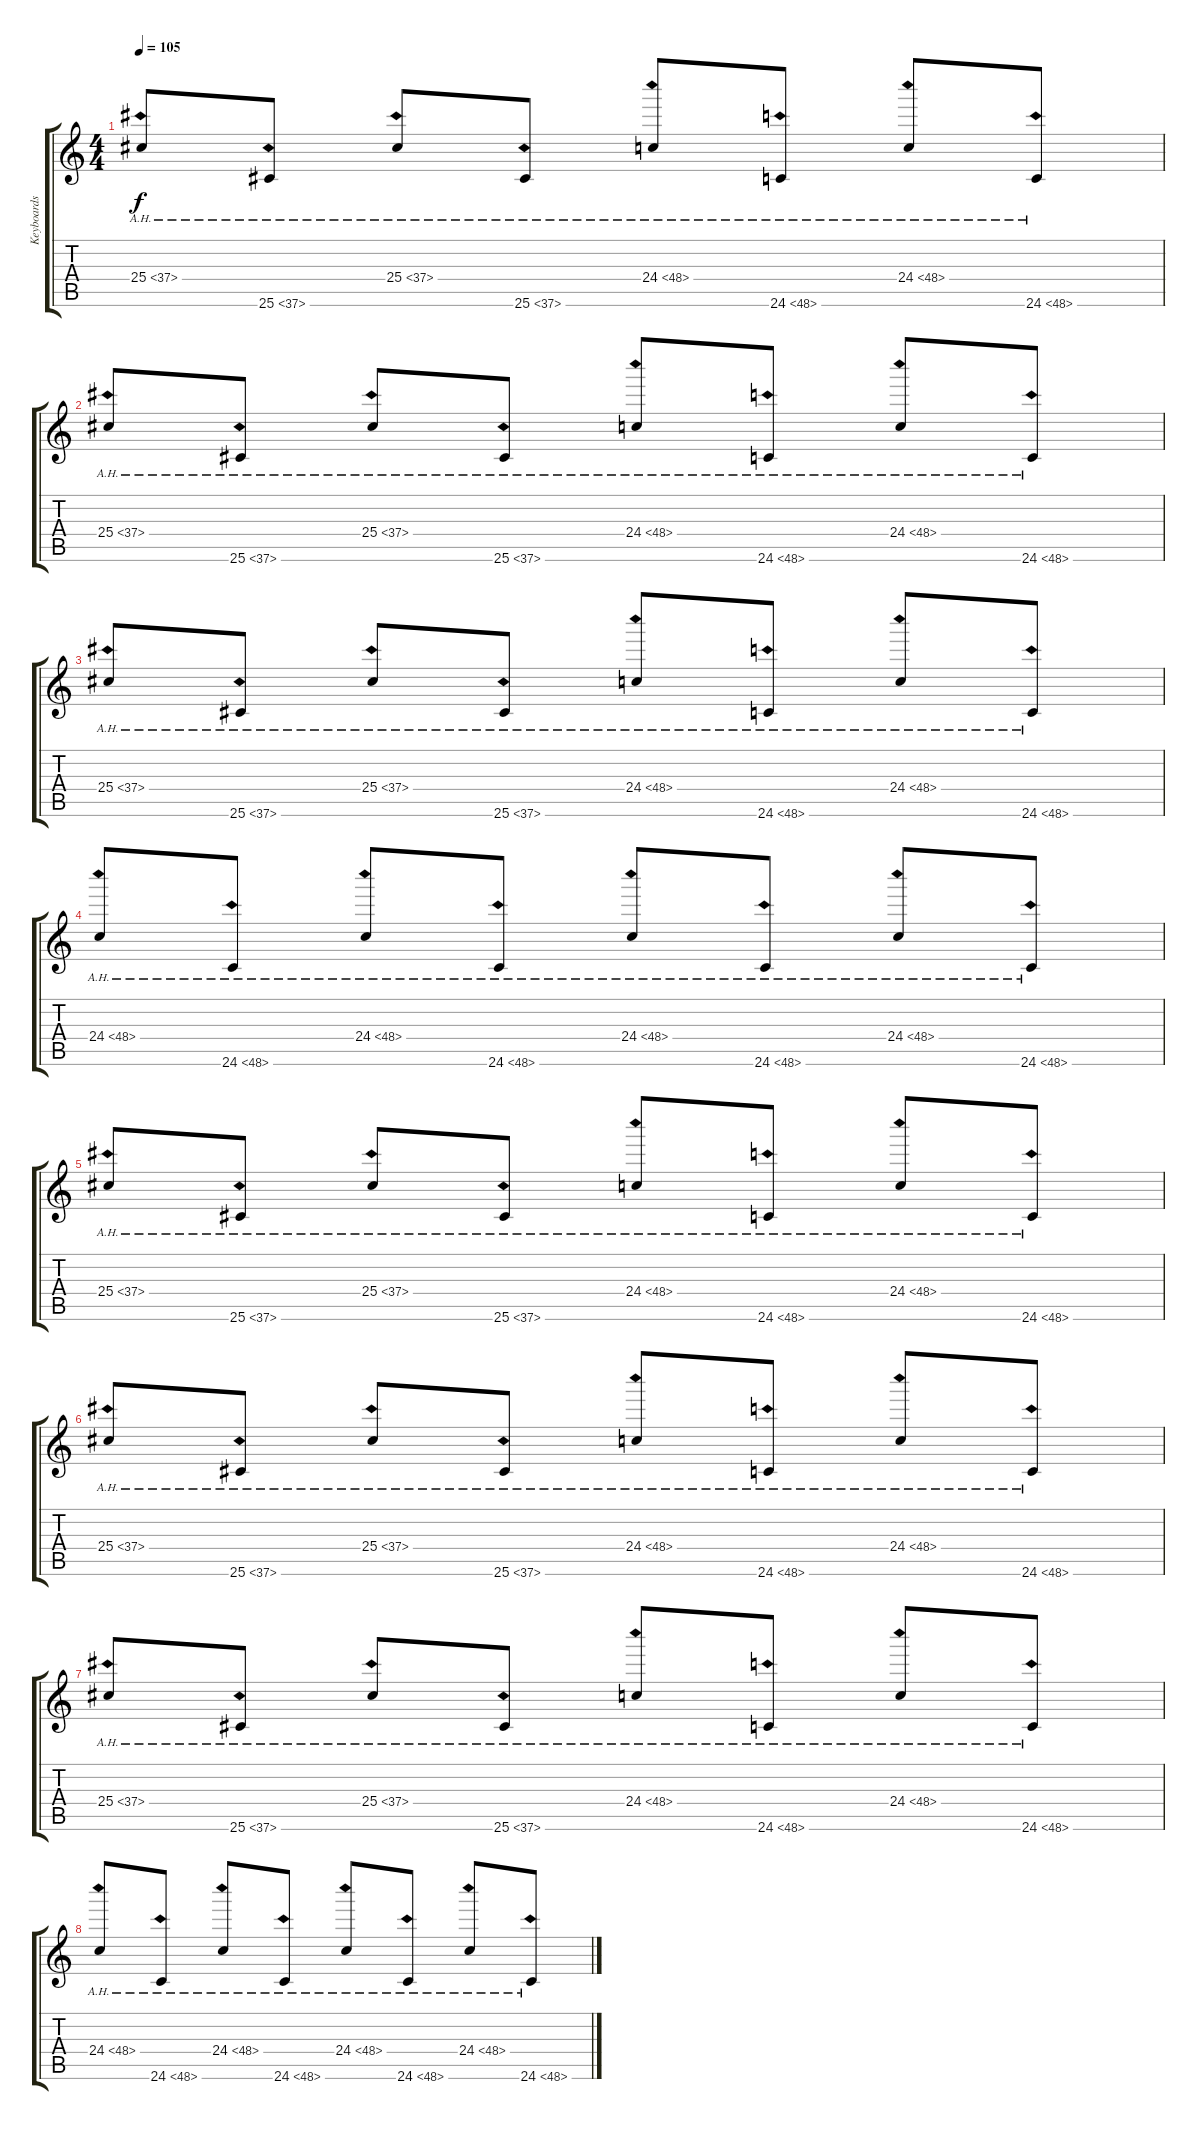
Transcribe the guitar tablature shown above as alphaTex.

\track ("Keyboards" "Keyboards") {instrument stringensemble1}
\staff {score tabs}
\tuning (D4 A3 F3 C3 G2 C2) {hide}
\ts (4 4)
\tempo 105
\clef g2
\ks c
25.4{ah 12}.8{dy f} 25.6{ah 12}.8 25.4{ah 12}.8 25.6{ah 12}.8 24.4{ah 24}.8 24.6{ah 24}.8 24.4{ah 24}.8 24.6{ah 24}.8 |
25.4{ah 12}.8 25.6{ah 12}.8 25.4{ah 12}.8 25.6{ah 12}.8 24.4{ah 24}.8 24.6{ah 24}.8 24.4{ah 24}.8 24.6{ah 24}.8 |
25.4{ah 12}.8 25.6{ah 12}.8 25.4{ah 12}.8 25.6{ah 12}.8 24.4{ah 24}.8 24.6{ah 24}.8 24.4{ah 24}.8 24.6{ah 24}.8 |
24.4{ah 24}.8 24.6{ah 24}.8 24.4{ah 24}.8 24.6{ah 24}.8 24.4{ah 24}.8 24.6{ah 24}.8 24.4{ah 24}.8 24.6{ah 24}.8 |
25.4{ah 12}.8 25.6{ah 12}.8 25.4{ah 12}.8 25.6{ah 12}.8 24.4{ah 24}.8 24.6{ah 24}.8 24.4{ah 24}.8 24.6{ah 24}.8 |
25.4{ah 12}.8 25.6{ah 12}.8 25.4{ah 12}.8 25.6{ah 12}.8 24.4{ah 24}.8 24.6{ah 24}.8 24.4{ah 24}.8 24.6{ah 24}.8 |
25.4{ah 12}.8 25.6{ah 12}.8 25.4{ah 12}.8 25.6{ah 12}.8 24.4{ah 24}.8 24.6{ah 24}.8 24.4{ah 24}.8 24.6{ah 24}.8 |
24.4{ah 24}.8 24.6{ah 24}.8 24.4{ah 24}.8 24.6{ah 24}.8 24.4{ah 24}.8 24.6{ah 24}.8 24.4{ah 24}.8 24.6{ah 24}.8
